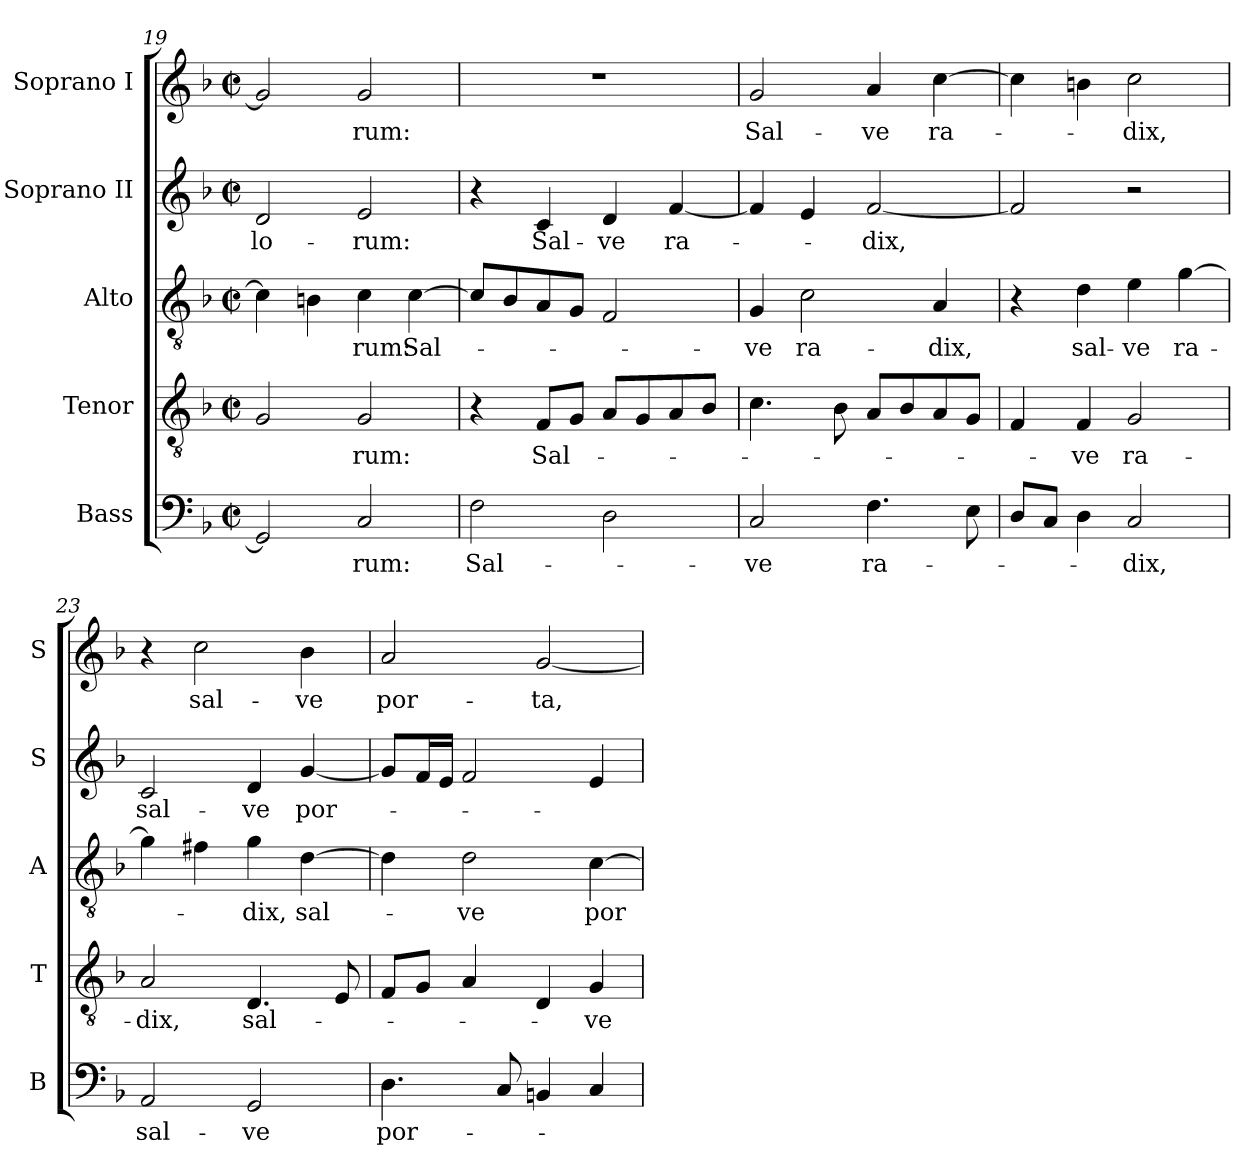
**kern	**text	**kern	**text	**kern	**text	**kern	**text	**kern	**text
*part5	*part5	*part4	*part4	*part3	*part3	*part2	*part2	*part1	*part1
*staff5	*staff5	*staff4	*staff4	*staff3	*staff3	*staff2	*staff2	*staff1	*staff1
*I"Bass	*	*I"Tenor	*	*I"Alto	*	*I"Soprano II	*	*I"Soprano I	*
*I'B	*	*I'T	*	*I'A	*	*I'S	*	*I'S	*
*clefF4	*	*clefGv2	*	*clefGv2	*	*clefG2	*	*clefG2	*
*k[b-]	*	*k[b-]	*	*k[b-]	*	*k[b-]	*	*k[b-]	*
*F:	*	*F:	*	*F:	*	*F:	*	*F:	*
*M2/2	*	*M2/2	*	*M2/2	*	*M2/2	*	*M2/2	*
*met(c|)	*	*met(c|)	*	*met(c|)	*	*met(c|)	*	*met(c|)	*
=19	=19	=19	=19	=19	=19	=19	=19	=19	=19
!	!	!	!	!	!	!	!LO:LY:b:color=#000000	!	!
2GGi/]	.	2Gi/	.	4ci\]	.	2di/	-lo-	2gi/]	.
.	.	.	.	4Bni\	.	.	.	.	.
!	!LO:LY:b:color=#000000	!	!	!	!	!	!	!	!
!	!	!	!LO:LY:b:color=#000000	!	!	!	!	!	!
!	!	!	!	!	!LO:LY:b:color=#000000	!	!	!	!
!	!	!	!	!	!	!	!LO:LY:b:color=#000000	!	!
!	!	!	!	!	!	!	!	!	!LO:LY:b:color=#000000
2Ci/	-rum:	2Gi/	-rum:	4ci\	-rum:	2ei/	-rum:	2gi/	-rum:
!	!	!	!	!	!LO:LY:b:color=#000000	!	!	!	!
.	.	.	.	[>4ci\	Sal-	.	.	.	.
=20	=20	=20	=20	=20	=20	=20	=20	=20	=20
!	!LO:LY:b:color=#000000	!	!	!	!	!	!	!	!
2Fi\	Sal-	4r	.	8ci/L]	.	4r	.	1r	.
.	.	.	.	8B-i/	.	.	.	.	.
!	!	!	!LO:LY:b:color=#000000	!	!	!	!	!	!
!	!	!	!	!	!	!	!LO:LY:b:color=#000000	!	!
.	.	8Fi/L	Sal-	8Ai/	.	4ci/	Sal-	.	.
.	.	8Gi/J	.	8Gi/J	.	.	.	.	.
!	!	!	!	!	!	!	!LO:LY:b:color=#000000	!	!
2Di\	.	8Ai/L	.	2Fi/	.	4di/	-ve	.	.
.	.	8Gi/	.	.	.	.	.	.	.
!	!	!	!	!	!	!	!LO:LY:b:color=#000000	!	!
.	.	8Ai/	.	.	.	[<4fi/	ra-	.	.
.	.	8B-i/J	.	.	.	.	.	.	.
!!LO:PB:g=z
=21	=21	=21	=21	=21	=21	=21	=21	=21	=21
!	!LO:LY:b:color=#000000	!	!	!	!	!	!	!	!
!	!	!	!	!	!LO:LY:b:color=#000000	!	!	!	!
!	!	!	!	!	!	!	!	!	!LO:LY:b:color=#000000
2Ci/	-ve	4.ci\	.	4Gi/	-ve	4fi/]	.	2gi/	Sal-
!	!	!	!	!	!LO:LY:b:color=#000000	!	!	!	!
.	.	.	.	2ci\	ra-	4ei/	.	.	.
.	.	8B-i\	.	.	.	.	.	.	.
!	!LO:LY:b:color=#000000	!	!	!	!	!	!	!	!
!	!	!	!	!	!	!	!LO:LY:b:color=#000000	!	!
!	!	!	!	!	!	!	!	!	!LO:LY:b:color=#000000
4.Fi\	ra-	8Ai/L	.	.	.	[<2fi/	-dix,	4ai/	-ve
.	.	8B-i/	.	.	.	.	.	.	.
!	!	!	!	!	!LO:LY:b:color=#000000	!	!	!	!
!	!	!	!	!	!	!	!	!	!LO:LY:b:color=#000000
.	.	8Ai/	.	4Ai/	-dix,	.	.	[>4cci\	ra-
8Ei\	.	8Gi/J	.	.	.	.	.	.	.
=22	=22	=22	=22	=22	=22	=22	=22	=22	=22
8Di/L	.	4Fi/	.	4r	.	2fi/]	.	4cci\]	.
8Ci/J	.	.	.	.	.	.	.	.	.
!	!	!	!LO:LY:b:color=#000000	!	!	!	!	!	!
!	!	!	!	!	!LO:LY:b:color=#000000	!	!	!	!
4Di\	.	4Fi/	-ve	4di\	sal-	.	.	4bni\	.
!	!LO:LY:b:color=#000000	!	!	!	!	!	!	!	!
!	!	!	!LO:LY:b:color=#000000	!	!	!	!	!	!
!	!	!	!	!	!LO:LY:b:color=#000000	!	!	!	!
!	!	!	!	!	!	!	!	!	!LO:LY:b:color=#000000
2Ci/	-dix,	2Gi/	ra-	4ei\	-ve	2r	.	2cci\	-dix,
!	!	!	!	!	!LO:LY:b:color=#000000	!	!	!	!
.	.	.	.	[>4gi\	ra-	.	.	.	.
=23	=23	=23	=23	=23	=23	=23	=23	=23	=23
!	!LO:LY:b:color=#000000	!	!	!	!	!	!	!	!
!	!	!	!LO:LY:b:color=#000000	!	!	!	!	!	!
!	!	!	!	!	!	!	!LO:LY:b:color=#000000	!	!
2AAi/	sal-	2Ai/	-dix,	4gi\]	.	2ci/	sal-	4r	.
!	!	!	!	!	!	!	!	!	!LO:LY:b:color=#000000
.	.	.	.	4f#Xi\	.	.	.	2cci\	sal-
!	!LO:LY:b:color=#000000	!	!	!	!	!	!	!	!
!	!	!	!LO:LY:b:color=#000000	!	!	!	!	!	!
!	!	!	!	!	!LO:LY:b:color=#000000	!	!	!	!
!	!	!	!	!	!	!	!LO:LY:b:color=#000000	!	!
2GGi/	-ve	4.Di/	sal-	4gi\	-dix,	4di/	-ve	.	.
!	!	!	!	!	!LO:LY:b:color=#000000	!	!	!	!
!	!	!	!	!	!	!	!LO:LY:b:color=#000000	!	!
!	!	!	!	!	!	!	!	!	!LO:LY:b:color=#000000
.	.	.	.	[>4di\	sal-	[<4gi/	por-	4b-i\	-ve
.	.	8Ei/	.	.	.	.	.	.	.
=24	=24	=24	=24	=24	=24	=24	=24	=24	=24
!	!LO:LY:b:color=#000000	!	!	!	!	!	!	!	!
!	!	!	!	!	!	!	!	!	!LO:LY:b:color=#000000
4.Di\	por-	8Fi/L	.	4di\]	.	8gi/L]	.	2ai/	por-
.	.	8Gi/J	.	.	.	16fi/L	.	.	.
.	.	.	.	.	.	16ei/JJ	.	.	.
!	!	!	!	!	!LO:LY:b:color=#000000	!	!	!	!
.	.	4Ai/	.	2di\	-ve	2fi/	.	.	.
8Ci/	.	.	.	.	.	.	.	.	.
!	!	!	!	!	!	!	!	!	!LO:LY:b:color=#000000
4BBni/	.	4Di/	.	.	.	.	.	[<2gi/	-ta,
!	!	!	!LO:LY:b:color=#000000	!	!	!	!	!	!
!	!	!	!	!	!LO:LY:b:color=#000000	!	!	!	!
4Ci/	.	4Gi/	-ve	[>4ci\	por-	4ei/	.	.	.
=	=	=	=	=	=	=	=	=	=
*-	*-	*-	*-	*-	*-	*-	*-	*-	*-
